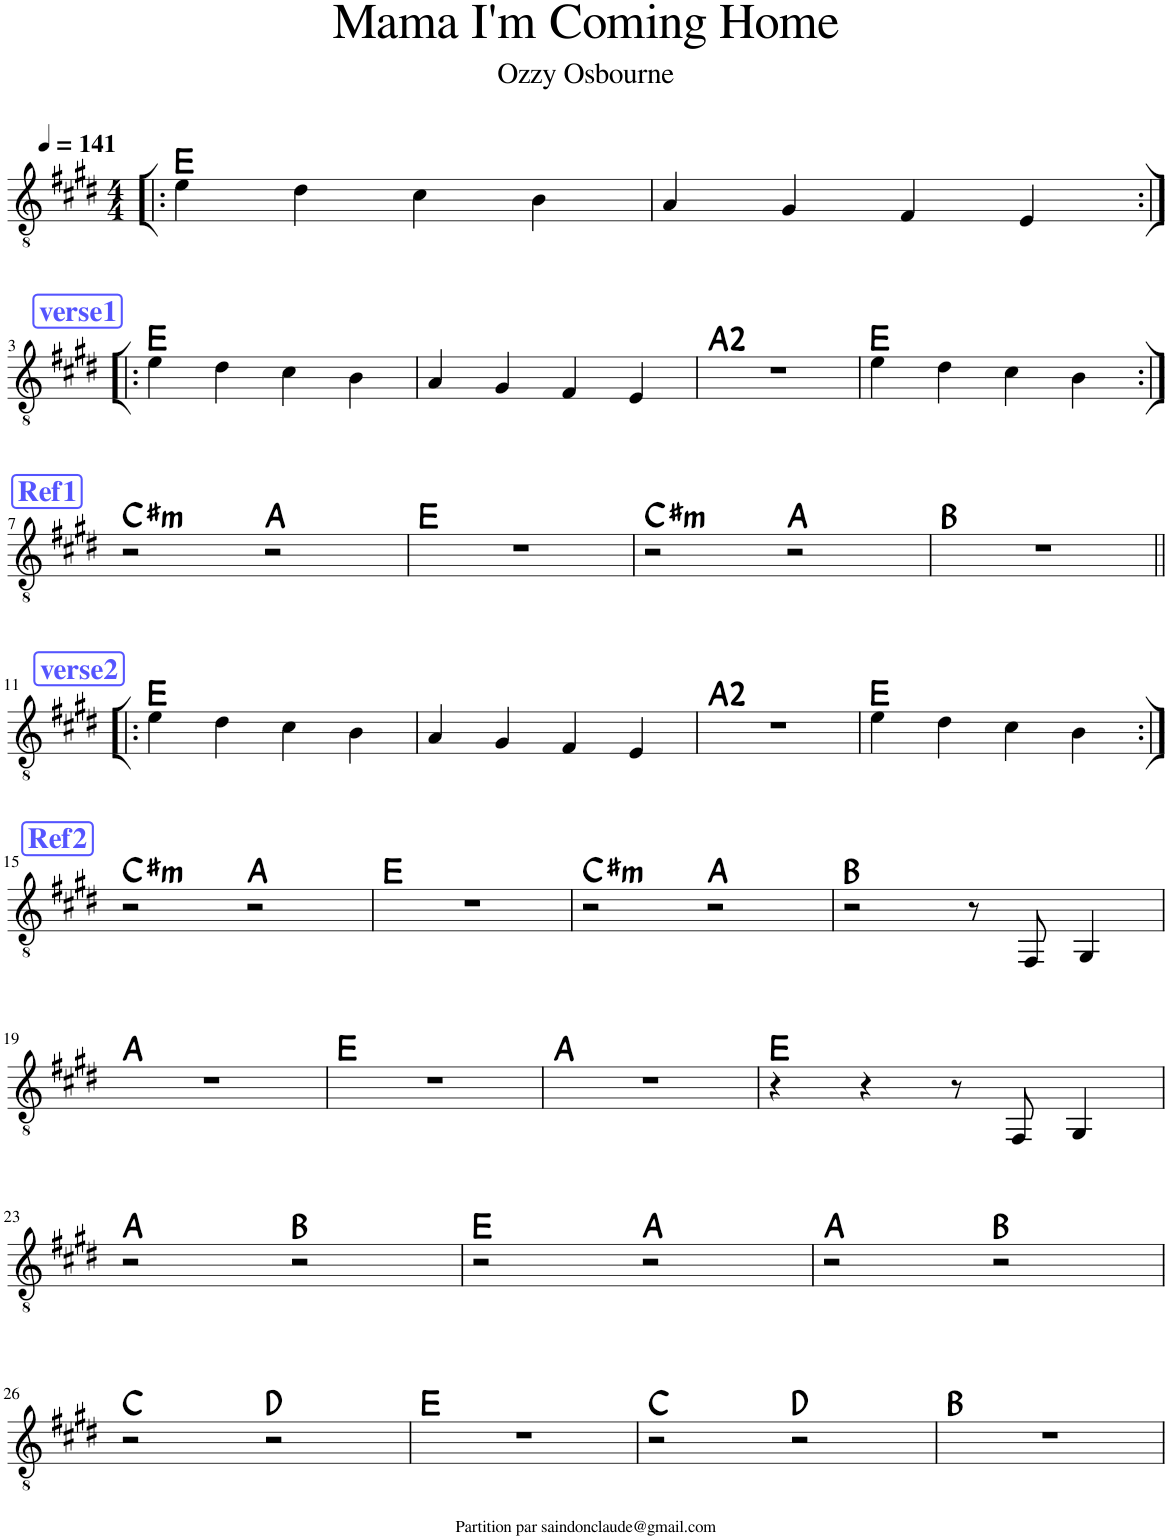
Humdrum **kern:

**kern	**harte
*part1	*part1
*staff1	*
*I"Classical Guitar	*
*I'Guit.	*
*clefGv2	*
*k[f#c#g#d#]	*
*M4/4	*
*MM141	*
=1!|:	=1!|:
4e\	E:maj
4d#\	.
4c#\	.
4B\	.
=2	=2
4A/	.
4G#/	.
4F#/	.
4E/	.
!!LO:LB:g=z
!!LO:REH:place=s1:a:B:cj:color=#5555FF:fs=14:t=verse1
=3:|!|:	=3:|!|:
4e\	E:maj
4d#\	.
4c#\	.
4B\	.
=4	=4
4A/	.
4G#/	.
4F#/	.
4E/	.
=5	=5
1r	A:maj(2)
=6	=6
4e\	E:maj
4d#\	.
4c#\	.
4B\	.
!!LO:LB:g=z
!!LO:REH:place=s1:a:B:cj:color=#5555FF:fs=14:t=Ref1
=7:|!	=7:|!
!	!LO:H:kt=m
2r	C#:min
2r	A:maj
=8	=8
1r	E:maj
=9	=9
!	!LO:H:kt=m
2r	C#:min
2r	A:maj
=10	=10
1r	B:maj
!!LO:LB:g=z
!!LO:REH:place=s1:a:B:cj:color=#5555FF:fs=14:t=verse2
=11!|:	=11!|:
4e\	E:maj
4d#\	.
4c#\	.
4B\	.
=12	=12
4A/	.
4G#/	.
4F#/	.
4E/	.
=13	=13
1r	A:maj(2)
=14	=14
4e\	E:maj
4d#\	.
4c#\	.
4B\	.
!!LO:LB:g=z
!!LO:REH:place=s1:a:B:cj:color=#5555FF:fs=14:t=Ref2
=15:|!	=15:|!
!	!LO:H:kt=m
2r	C#:min
2r	A:maj
=16	=16
1r	E:maj
=17	=17
!	!LO:H:kt=m
2r	C#:min
2r	A:maj
=18	=18
2r	B:maj
8r	.
8FF#/	.
4GG#/	.
!!LO:LB:g=z
=19	=19
1r	A:maj
=20	=20
1r	E:maj
=21	=21
1r	A:maj
=22	=22
4r	E:maj
4r	.
8r	.
8FF#/	.
4GG#/	.
!!LO:LB:g=z
=23	=23
2r	A:maj
2r	B:maj
=24	=24
2r	E:maj
2r	A:maj
=25	=25
2r	A:maj
2r	B:maj
!!LO:LB:g=z
=26	=26
2r	C:maj
2r	D:maj
=27	=27
1r	E:maj
=28	=28
2r	C:maj
2r	D:maj
=29	=29
1r	B:maj
=	=
*-	*-
